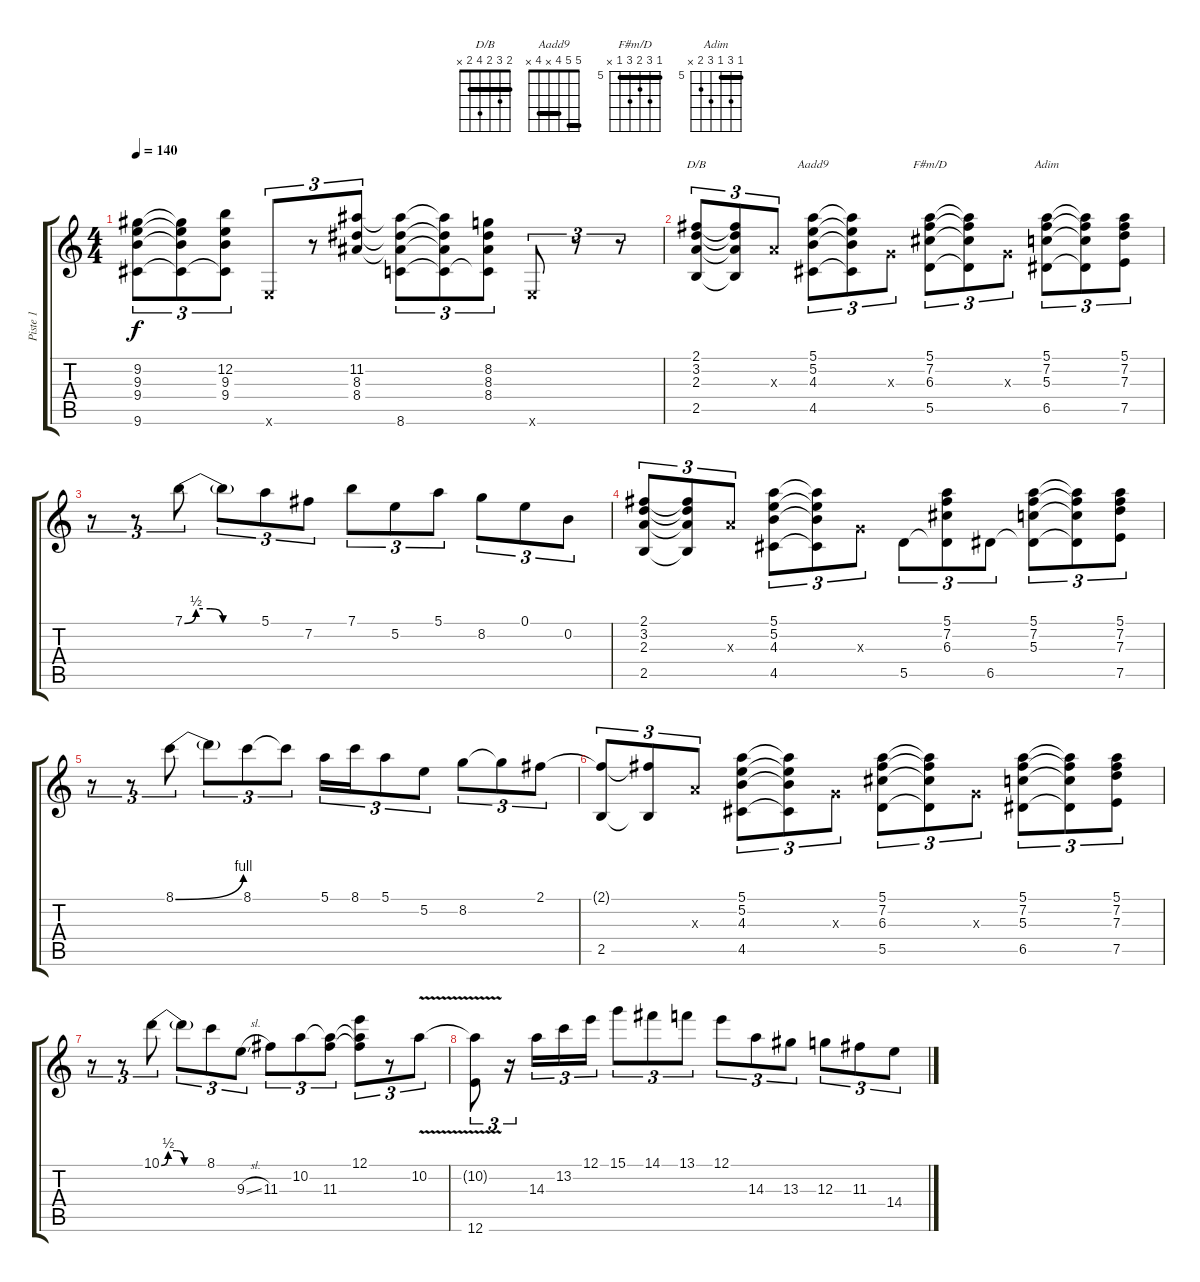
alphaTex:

\track ("Piste 1" "Piste 1") {instrument acousticguitarnylon}
\staff {score tabs}
\tuning (E4 B3 G3 D3 A2 E2) {hide}
\chord ("D/B" 2 3 2 4 2 x) {barre 2}
\chord ("Aadd9" 5 5 4 x 4 x) {barre (4 5)}
\chord ("F#m/D" 5 7 6 7 5 x) {firstfret 5 barre 5}
\chord ("Adim" 5 7 5 7 6 x) {firstfret 5 barre 5}
\ts (4 4)
\tempo 140
\clef g2
\ks c
(9.2{t} 9.3{t} 9.4{t} 9.6).8{tu (3 2) dy f} (9.2{t} 9.3{t} 9.4{t} 9.6{t}).8{tu (3 2)} (12.2 9.3 9.4 9.6{t}).8{tu (3 2)} 0.6{x}.8{tu (3 2)} r.8{tu (3 2)} (11.2 8.3 8.4).8{tu (3 2)} (11.2{t} 8.3{t} 8.4{t} 8.6).8{tu (3 2)} (11.2{t} 8.3{t} 8.4{t} 8.6{t}).8{tu (3 2)} (8.2 8.3 8.4 8.6{t}).8{tu (3 2)} 0.6{x}.8{tu (3 2)} r.8{tu (3 2)} r.8{tu (3 2)} |
(2.1 3.2 2.3 2.5).8{tu (3 2) ch "D/B"} (2.1{t} 3.2{t} 2.3{t} 2.5{t}).8{tu (3 2)} 2.3{x}.8{tu (3 2)} (5.1 5.2 4.3 4.5).8{tu (3 2) ch "Aadd9"} (5.1{t} 5.2{t} 4.3{t} 4.5{t}).8{tu (3 2)} 0.3{x}.8{tu (3 2)} (5.1 7.2 6.3 5.5).8{tu (3 2) ch "F#m/D"} (5.1{t} 7.2{t} 6.3{t} 5.5{t}).8{tu (3 2)} 0.3{x}.8{tu (3 2)} (5.1 7.2 5.3 6.5).8{tu (3 2) ch "Adim"} (5.1{t} 7.2{t} 5.3{t} 6.5{t}).8{tu (3 2)} (5.1 7.2 7.3 7.5).8{tu (3 2)} |
r.8{tu (3 2)} r.8{tu (3 2)} 7.1{be (custom 0 0 9 2 20 2 30 0 60 0)}.8{tu (3 2)} 7.1{t}.8{tu (3 2)} 5.1.8{tu (3 2)} 7.2.8{tu (3 2)} 7.1.8{tu (3 2)} 5.2.8{tu (3 2)} 5.1.8{tu (3 2)} 8.2.8{tu (3 2)} 0.1.8{tu (3 2)} 0.2.8{tu (3 2)} |
(2.1 3.2 2.3 2.5).8{tu (3 2)} (2.1{t} 3.2{t} 2.3{t} 2.5{t}).8{tu (3 2)} 2.3{x}.8{tu (3 2)} (5.1 5.2 4.3 4.5).8{tu (3 2)} (5.1{t} 5.2{t} 4.3{t} 4.5{t}).8{tu (3 2)} 0.3{x}.8{tu (3 2)} 5.5.8{tu (3 2)} (5.1 7.2 6.3 5.5{t}).8{tu (3 2)} 6.5.8{tu (3 2)} (5.1 7.2 5.3 6.5{t}).8{tu (3 2)} (5.1{t} 7.2{t} 5.3{t} 6.5{t}).8{tu (3 2)} (5.1 7.2 7.3 7.5).8{tu (3 2)} |
r.8{tu (3 2)} r.8{tu (3 2)} 8.1{be (bend 0 0 60 4)}.8{tu (3 2)} 8.1{t}.8{tu (3 2)} 8.1.8{tu (3 2)} 8.1{t}.8{tu (3 2)} 5.1.16{tu (3 2)} 8.1.16{tu (3 2)} 5.1.8{tu (3 2)} 5.2.8{tu (3 2)} 8.2.8{tu (3 2)} 8.2{t}.8{tu (3 2)} 2.1.8{tu (3 2)} |
(2.1{t} 2.5).8{tu (3 2)} (2.1{t} 2.5{t}).8{tu (3 2)} 2.3{x}.8{tu (3 2)} (5.1 5.2 4.3 4.5).8{tu (3 2)} (5.1{t} 5.2{t} 4.3{t} 4.5{t}).8{tu (3 2)} 0.3{x}.8{tu (3 2)} (5.1 7.2 6.3 5.5).8{tu (3 2)} (5.1{t} 7.2{t} 6.3{t} 5.5{t}).8{tu (3 2)} 0.3{x}.8{tu (3 2)} (5.1 7.2 5.3 6.5).8{tu (3 2)} (5.1{t} 7.2{t} 5.3{t} 6.5{t}).8{tu (3 2)} (5.1 7.2 7.3 7.5).8{tu (3 2)} |
r.8{tu (3 2)} r.8{tu (3 2)} 10.1{be (custom 0 0 9 2 20 2 30 0 60 0)}.8{tu (3 2)} 10.1{t}.8{tu (3 2)} 8.1.8{tu (3 2)} 9.3{sl}.8{tu (3 2)} 11.3.8{tu (3 2)} 10.2.8{tu (3 2)} (10.2{t} 11.3).8{tu (3 2)} (12.1 10.2{t} 11.3{t}).8{tu (3 2)} r.8{tu (3 2)} 10.2{v}.8{tu (3 2)} |
(10.2{t} 12.6).8{tu (3 2)} r.16{tu (3 2)} 14.3.16{tu (3 2)} 13.2.16{tu (3 2)} 12.1.16{tu (3 2)} 15.1.8{tu (3 2)} 14.1.8{tu (3 2)} 13.1.8{tu (3 2)} 12.1.8{tu (3 2)} 14.3.8{tu (3 2)} 13.3.8{tu (3 2)} 12.3.8{tu (3 2)} 11.3.8{tu (3 2)} 14.4.8{tu (3 2)}
